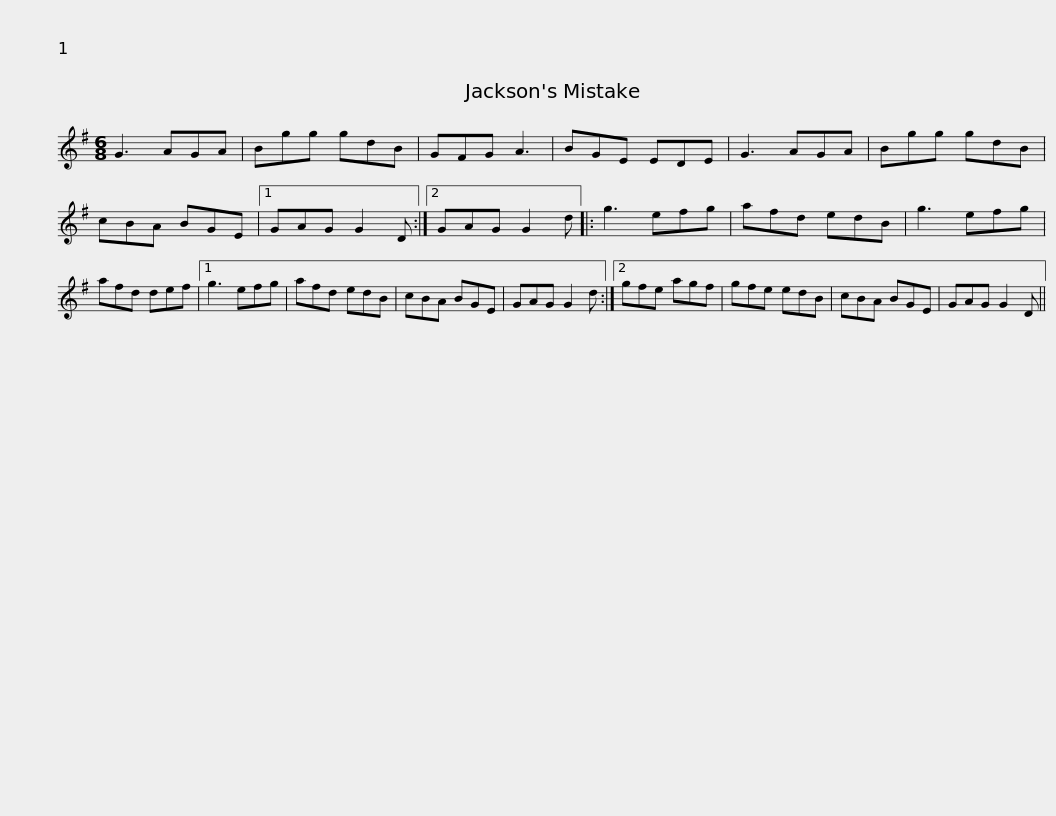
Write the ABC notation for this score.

X:1
L:1/8
M:6/8
I:linebreak $
K:G
V:1 treble
V:1
 G3 AGA | Bgg gdB | GFG A3 | BGE EDE | G3 AGA | %5
 Bgg gdB | cBA BGE |1 GAG G2 D :|2$ GAG G2 d |: g3 efg | %10
 afd edB | g3 efg | afd def |1 g3 efg | afd edB | %15
 cBA BGE |$ GAG G2 d :|2 gfe agf | gfe edB | cBA BGE | %20
 GAG G2 D || %21
